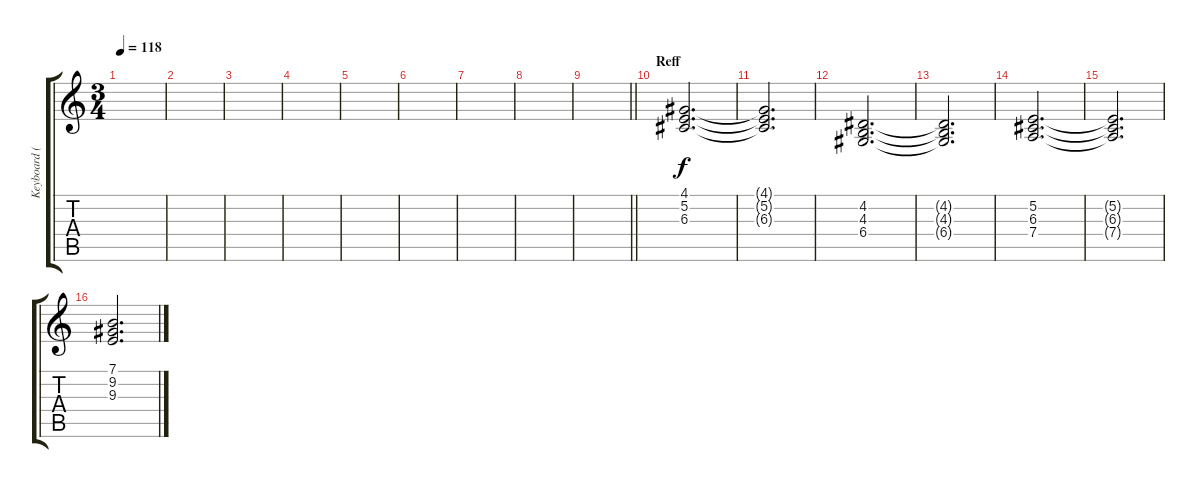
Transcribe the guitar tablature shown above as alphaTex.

\track ("Keyboard (Ovie)" "Keyboard (") {instrument stringensemble1}
\staff {score tabs}
\tuning (E4 B3 G3 D3 A2 E2) {hide}
\ts (3 4)
\tempo 118
\clef g2
\ks c
|
|
|
|
|
|
|
|
\barLineRight lightlight
|
\section ("" "Reff")
(4.1 5.2 6.3).2{d} |
(4.1{t} 5.2{t} 6.3{t}).2{d} |
(4.2 4.3 6.4).2{d} |
(4.2{t} 4.3{t} 6.4{t}).2{d} |
(5.2 6.3 7.4).2{d} |
(5.2{t} 6.3{t} 7.4{t}).2{d} |
(7.1 9.2 9.3).2{d}
